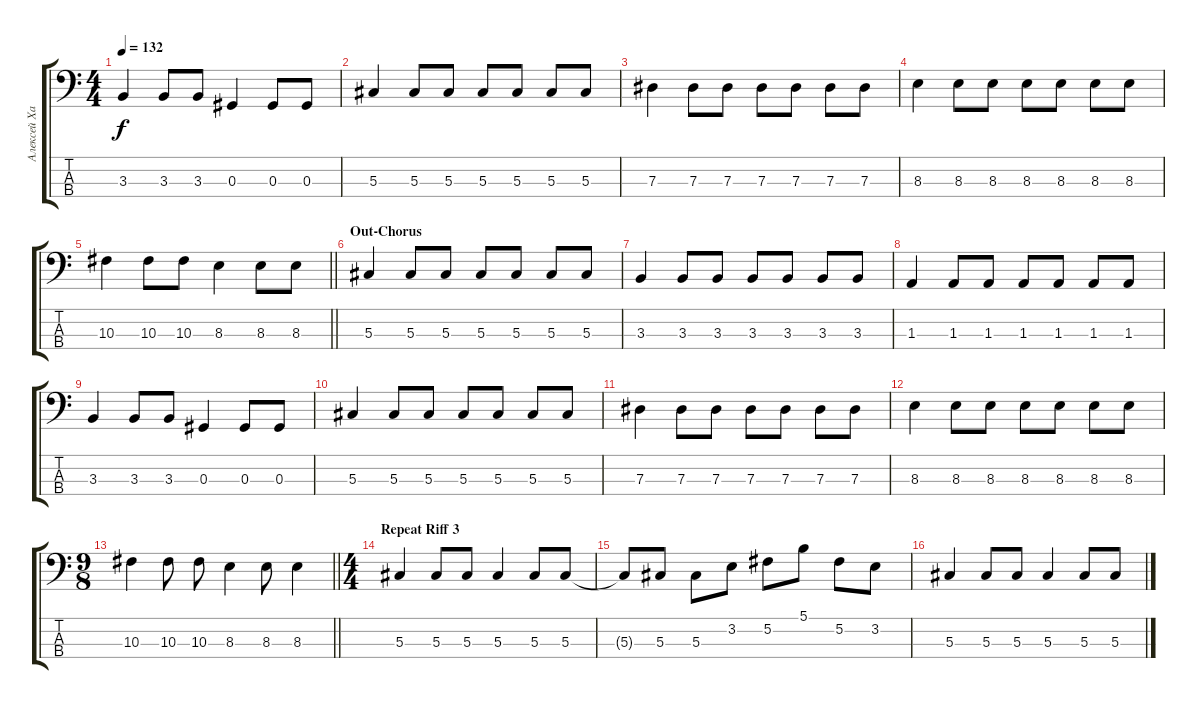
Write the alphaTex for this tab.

\track ("Алексей Харьков" "Алексей Ха") {instrument electricbassfinger}
\staff {score tabs}
\tuning (Gb2 Db2 Ab1 Eb1) {hide}
\ts (4 4)
\tempo 132
\clef f4
\ks c
3.3.4{dy f} 3.3.8 3.3.8 0.3.4 0.3.8 0.3.8 |
5.3.4 5.3.8 5.3.8 5.3.8 5.3.8 5.3.8 5.3.8 |
7.3.4 7.3.8 7.3.8 7.3.8 7.3.8 7.3.8 7.3.8 |
8.3.4 8.3.8 8.3.8 8.3.8 8.3.8 8.3.8 8.3.8 |
\barLineRight lightlight
10.3.4 10.3.8 10.3.8 8.3.4 8.3.8 8.3.8 |
\section ("" "Out-Chorus")
5.3.4 5.3.8 5.3.8 5.3.8 5.3.8 5.3.8 5.3.8 |
3.3.4 3.3.8 3.3.8 3.3.8 3.3.8 3.3.8 3.3.8 |
1.3.4 1.3.8 1.3.8 1.3.8 1.3.8 1.3.8 1.3.8 |
3.3.4 3.3.8 3.3.8 0.3.4 0.3.8 0.3.8 |
5.3.4 5.3.8 5.3.8 5.3.8 5.3.8 5.3.8 5.3.8 |
7.3.4 7.3.8 7.3.8 7.3.8 7.3.8 7.3.8 7.3.8 |
8.3.4 8.3.8 8.3.8 8.3.8 8.3.8 8.3.8 8.3.8 |
\ts (9 8)
\barLineRight lightlight
10.3.4 10.3.8 10.3.8 8.3.4 8.3.8 8.3.4 |
\ts (4 4)
\section ("" "Repeat Riff 3")
5.3.4 5.3.8 5.3.8 5.3.4 5.3.8 5.3.8 |
5.3{t}.8 5.3.8 5.3.8 3.2.8 5.2.8 5.1.8 5.2.8 3.2.8 |
5.3.4 5.3.8 5.3.8 5.3.4 5.3.8 5.3.8
